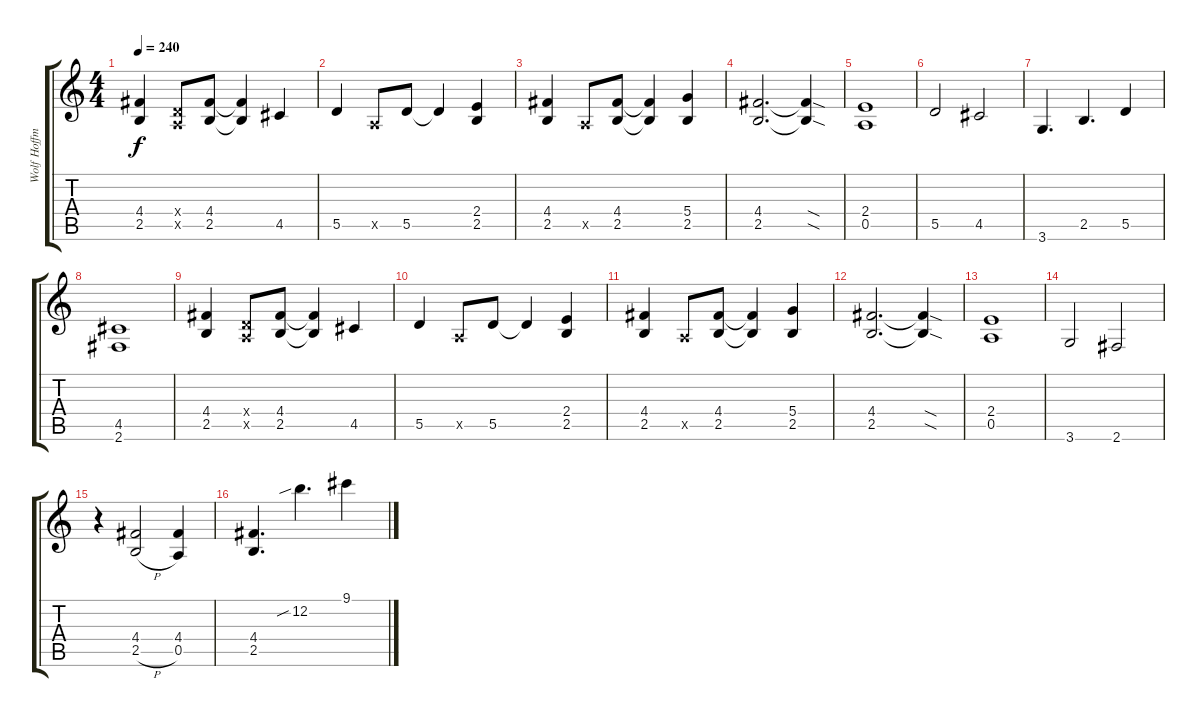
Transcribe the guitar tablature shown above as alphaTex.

\track ("Wolf Hoffmann" "Wolf Hoffm") {instrument acousticguitarsteel}
\staff {score tabs}
\tuning (E4 B3 G3 D3 A2 E2) {hide}
\ts (4 4)
\tempo 240
\clef g2
\ks c
(4.4 2.5).4{dy f} (0.4{x} 0.5{x}).8 (4.4 2.5).8 (4.4{t} 2.5{t}).4 4.5.4 |
5.5.4 0.5{x}.8 5.5.8 5.5{t}.4 (2.4 2.5).4 |
(4.4 2.5).4 0.5{x}.8 (4.4 2.5).8 (4.4{t} 2.5{t}).4 (5.4 2.5).4 |
(4.4 2.5).2{d} (4.4{sod t} 2.5{sod t}).4 |
(2.4 0.5).1 |
5.5.2 4.5.2 |
3.6.4{d} 2.5.4{d} 5.5.4 |
(4.5 2.6).1 |
(4.4 2.5).4 (0.4{x} 0.5{x}).8 (4.4 2.5).8 (4.4{t} 2.5{t}).4 4.5.4 |
5.5.4 0.5{x}.8 5.5.8 5.5{t}.4 (2.4 2.5).4 |
(4.4 2.5).4 0.5{x}.8 (4.4 2.5).8 (4.4{t} 2.5{t}).4 (5.4 2.5).4 |
(4.4 2.5).2{d} (4.4{sod t} 2.5{sod t}).4 |
(2.4 0.5).1 |
3.6.2 2.6.2 |
r.4 (4.4 2.5{h}).2 (4.4 0.5).4 |
(4.4 2.5).4{d} 12.2{sib}.4{d} 9.1.4
